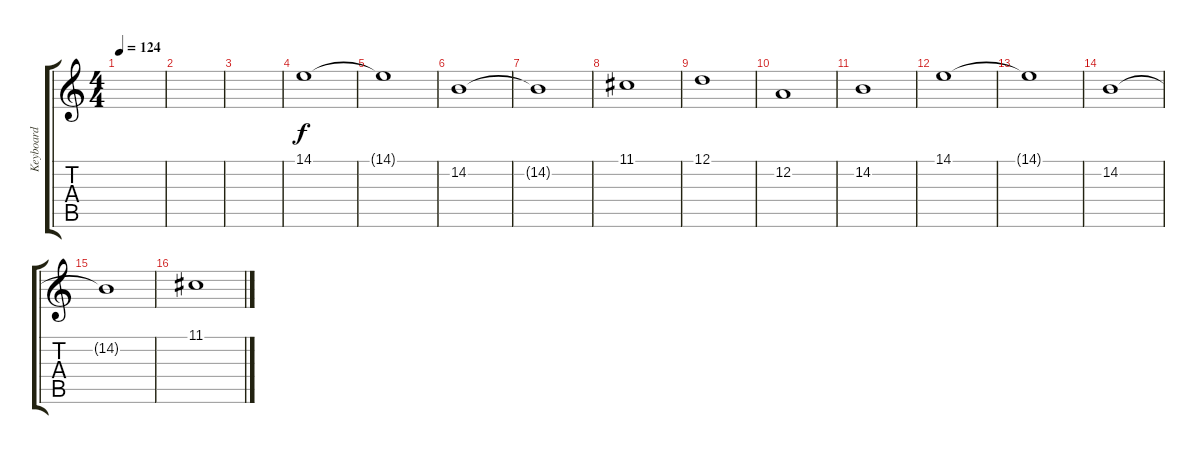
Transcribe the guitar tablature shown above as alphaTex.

\track ("Keyboard" "Keyboard") {instrument drawbarorgan}
\staff {score tabs}
\tuning (D4 A3 F3 C3 G2 C2) {hide}
\ts (4 4)
\tempo 124
\clef g2
\ks c
|
|
|
14.1.1{instrument pad5bowed} |
14.1{t}.1 |
14.2.1 |
14.2{t}.1 |
11.1.1 |
12.1.1 |
12.2.1 |
14.2.1 |
14.1.1 |
14.1{t}.1 |
14.2.1 |
14.2{t}.1 |
11.1.1
